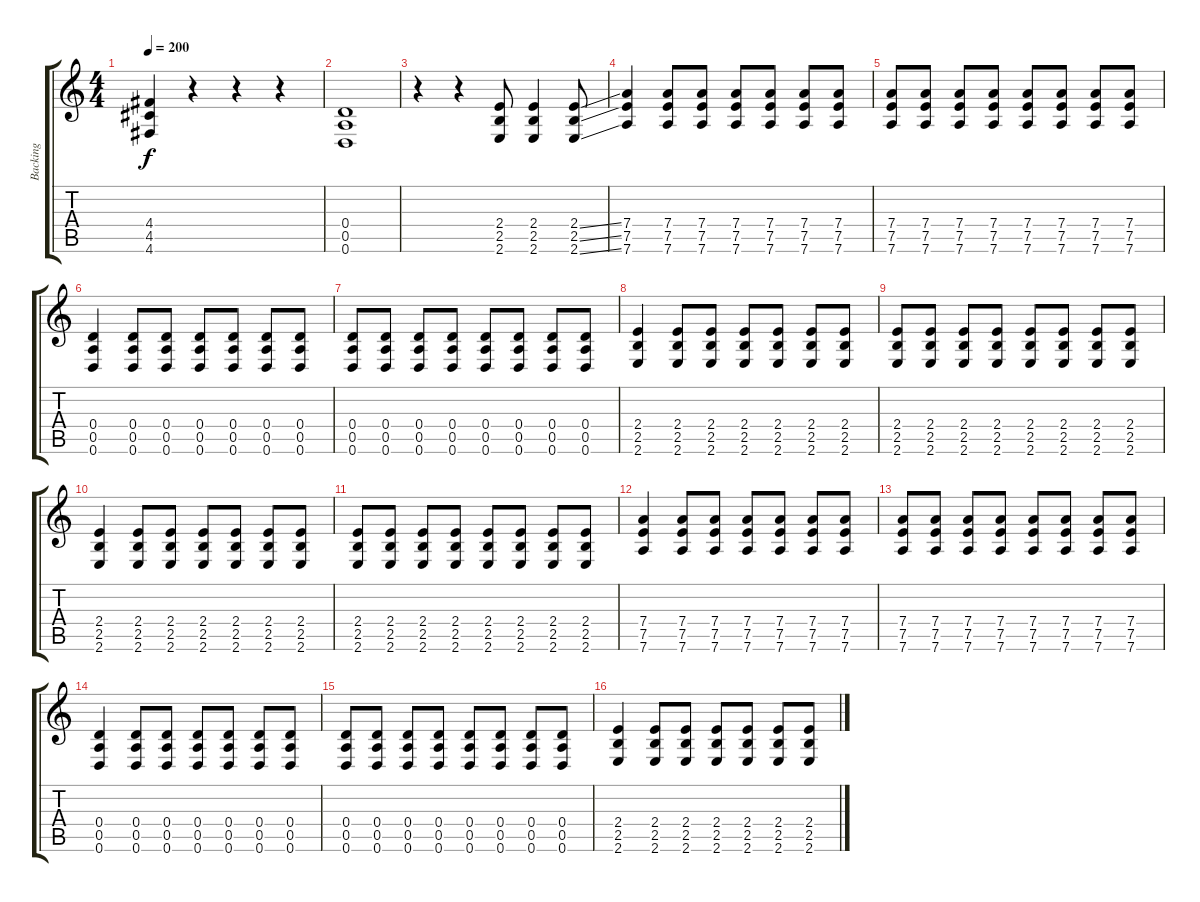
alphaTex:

\track ("Backing" "Backing") {instrument distortionguitar}
\staff {score tabs}
\tuning (E4 B3 G3 D3 A2 D2) {hide}
\ts (4 4)
\tempo 200
\clef g2
\ks c
(4.4{t} 4.5{t} 4.6{t}).4{dy f} r.4 r.4 r.4 |
(0.4 0.5 0.6).1 |
r.4 r.4 (2.4 2.5 2.6).8 (2.4 2.5 2.6).4 (2.4{ss} 2.5{ss} 2.6{ss}).8 |
(7.4 7.5 7.6).4 (7.4 7.5 7.6).8 (7.4 7.5 7.6).8 (7.4 7.5 7.6).8 (7.4 7.5 7.6).8 (7.4 7.5 7.6).8 (7.4 7.5 7.6).8 |
(7.4 7.5 7.6).8 (7.4 7.5 7.6).8 (7.4 7.5 7.6).8 (7.4 7.5 7.6).8 (7.4 7.5 7.6).8 (7.4 7.5 7.6).8 (7.4 7.5 7.6).8 (7.4 7.5 7.6).8 |
(0.4 0.5 0.6).4 (0.4 0.5 0.6).8 (0.4 0.5 0.6).8 (0.4 0.5 0.6).8 (0.4 0.5 0.6).8 (0.4 0.5 0.6).8 (0.4 0.5 0.6).8 |
(0.4 0.5 0.6).8 (0.4 0.5 0.6).8 (0.4 0.5 0.6).8 (0.4 0.5 0.6).8 (0.4 0.5 0.6).8 (0.4 0.5 0.6).8 (0.4 0.5 0.6).8 (0.4 0.5 0.6).8 |
(2.4 2.5 2.6).4 (2.4 2.5 2.6).8 (2.4 2.5 2.6).8 (2.4 2.5 2.6).8 (2.4 2.5 2.6).8 (2.4 2.5 2.6).8 (2.4 2.5 2.6).8 |
(2.4 2.5 2.6).8 (2.4 2.5 2.6).8 (2.4 2.5 2.6).8 (2.4 2.5 2.6).8 (2.4 2.5 2.6).8 (2.4 2.5 2.6).8 (2.4 2.5 2.6).8 (2.4 2.5 2.6).8 |
(2.4 2.5 2.6).4 (2.4 2.5 2.6).8 (2.4 2.5 2.6).8 (2.4 2.5 2.6).8 (2.4 2.5 2.6).8 (2.4 2.5 2.6).8 (2.4 2.5 2.6).8 |
(2.4 2.5 2.6).8 (2.4 2.5 2.6).8 (2.4 2.5 2.6).8 (2.4 2.5 2.6).8 (2.4 2.5 2.6).8 (2.4 2.5 2.6).8 (2.4 2.5 2.6).8 (2.4 2.5 2.6).8 |
(7.4 7.5 7.6).4 (7.4 7.5 7.6).8 (7.4 7.5 7.6).8 (7.4 7.5 7.6).8 (7.4 7.5 7.6).8 (7.4 7.5 7.6).8 (7.4 7.5 7.6).8 |
(7.4 7.5 7.6).8 (7.4 7.5 7.6).8 (7.4 7.5 7.6).8 (7.4 7.5 7.6).8 (7.4 7.5 7.6).8 (7.4 7.5 7.6).8 (7.4 7.5 7.6).8 (7.4 7.5 7.6).8 |
(0.4 0.5 0.6).4 (0.4 0.5 0.6).8 (0.4 0.5 0.6).8 (0.4 0.5 0.6).8 (0.4 0.5 0.6).8 (0.4 0.5 0.6).8 (0.4 0.5 0.6).8 |
(0.4 0.5 0.6).8 (0.4 0.5 0.6).8 (0.4 0.5 0.6).8 (0.4 0.5 0.6).8 (0.4 0.5 0.6).8 (0.4 0.5 0.6).8 (0.4 0.5 0.6).8 (0.4 0.5 0.6).8 |
(2.4 2.5 2.6).4 (2.4 2.5 2.6).8 (2.4 2.5 2.6).8 (2.4 2.5 2.6).8 (2.4 2.5 2.6).8 (2.4 2.5 2.6).8 (2.4 2.5 2.6).8
